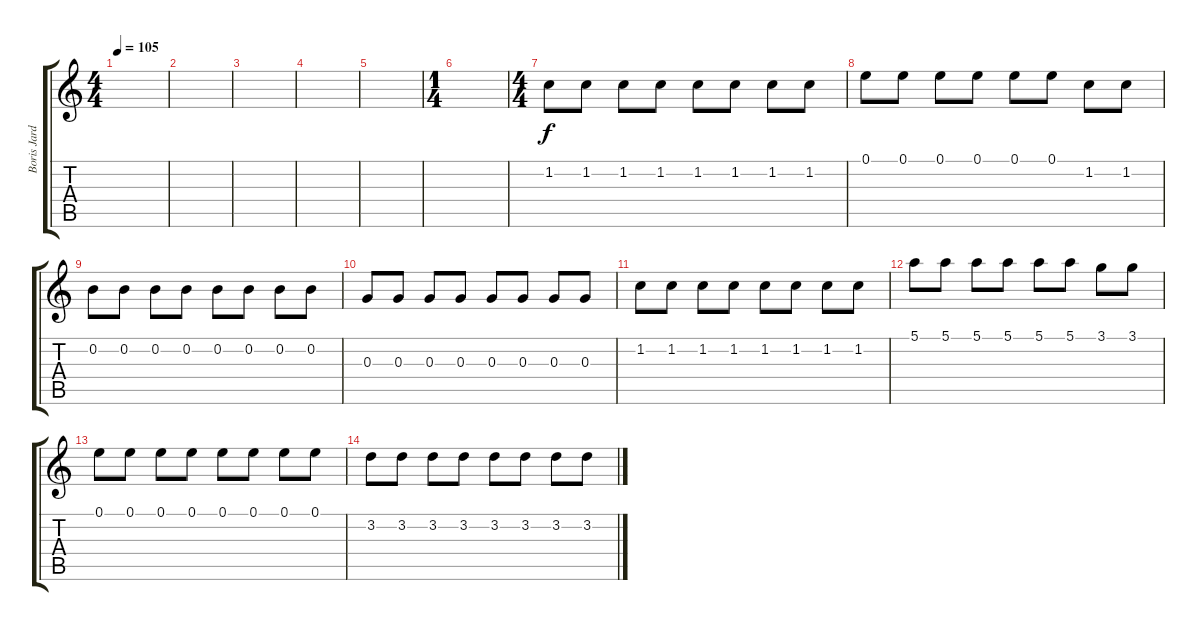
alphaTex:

\track ("Boris Jardel (guitare solo)" "Boris Jard") {instrument distortionguitar}
\staff {score tabs}
\tuning (E4 B3 G3 D3 A2 E2) {hide}
\ts (4 4)
\tempo 105
\clef g2
\ks c
|
|
|
|
|
\ts (1 4)
|
\ts (4 4)
1.2.8 1.2.8 1.2.8 1.2.8 1.2.8 1.2.8 1.2.8 1.2.8 |
0.1.8 0.1.8 0.1.8 0.1.8 0.1.8 0.1.8 1.2.8 1.2.8 |
0.2.8 0.2.8 0.2.8 0.2.8 0.2.8 0.2.8 0.2.8 0.2.8 |
0.3.8 0.3.8 0.3.8 0.3.8 0.3.8 0.3.8 0.3.8 0.3.8 |
1.2.8 1.2.8 1.2.8 1.2.8 1.2.8 1.2.8 1.2.8 1.2.8 |
5.1.8 5.1.8 5.1.8 5.1.8 5.1.8 5.1.8 3.1.8 3.1.8 |
0.1.8 0.1.8 0.1.8 0.1.8 0.1.8 0.1.8 0.1.8 0.1.8 |
3.2.8 3.2.8 3.2.8 3.2.8 3.2.8 3.2.8 3.2.8 3.2.8
